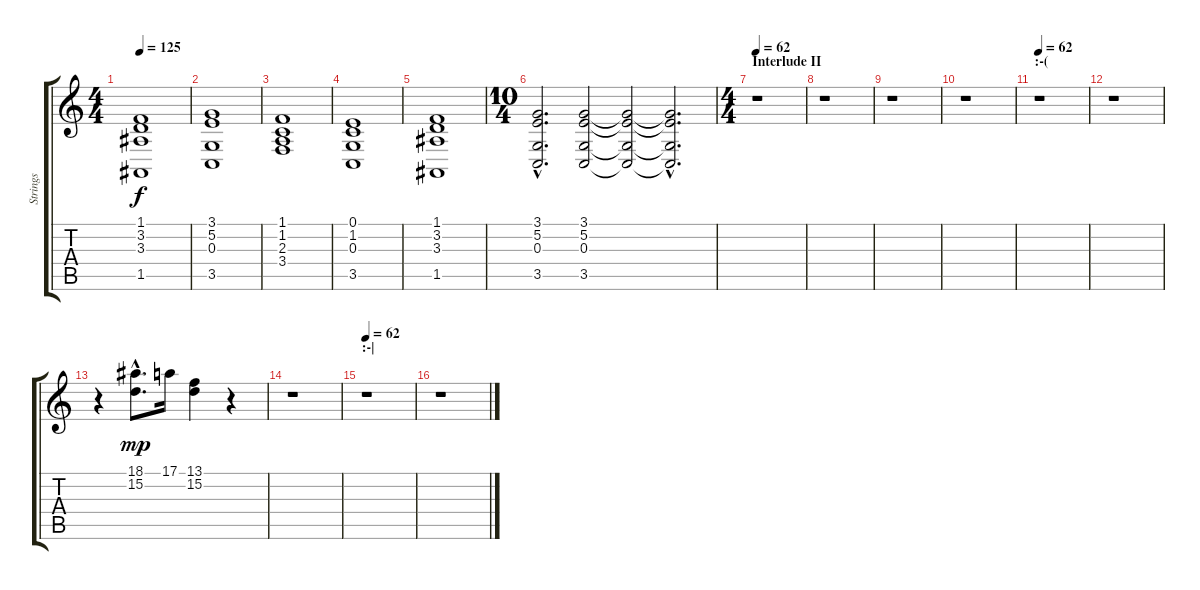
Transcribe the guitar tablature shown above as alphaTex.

\track ("Strings" "Strings") {instrument stringensemble1}
\staff {score tabs}
\tuning (E4 B3 G3 D3 A2 E2) {hide}
\ts (4 4)
\tempo 125
\clef g2
\ks c
(1.1 3.2 3.3 1.5).1{dy f} |
(3.1 5.2 0.3 3.5).1 |
(1.1 1.2 2.3 3.4).1 |
(0.1 1.2 0.3 3.5).1 |
(1.1 3.2 3.3 1.5).1 |
\ts (10 4)
(3.1{hac} 5.2{hac} 0.3{hac} 3.5{hac}).2{d} (3.1 5.2 0.3 3.5).2 (3.1{t} 5.2{t} 0.3{t} 3.5{t}).2{volume 0} (3.1{hac t} 5.2{hac t} 0.3{hac t} 3.5{hac t}).2{d} |
\ts (4 4)
\section ("" "Interlude II")
\tempo 62
r.1 |
r.1 |
r.1 |
r.1 |
\section ("" ":-(")
\tempo 62
r.1 |
r.1 |
r.4{volume 10} (18.1{hac} 15.2{hac}).8{d dy mp} 17.1.16 (13.1 15.2).4 r.4 |
r.1 |
\section ("" ":-|")
\tempo 62
r.1 |
r.1
